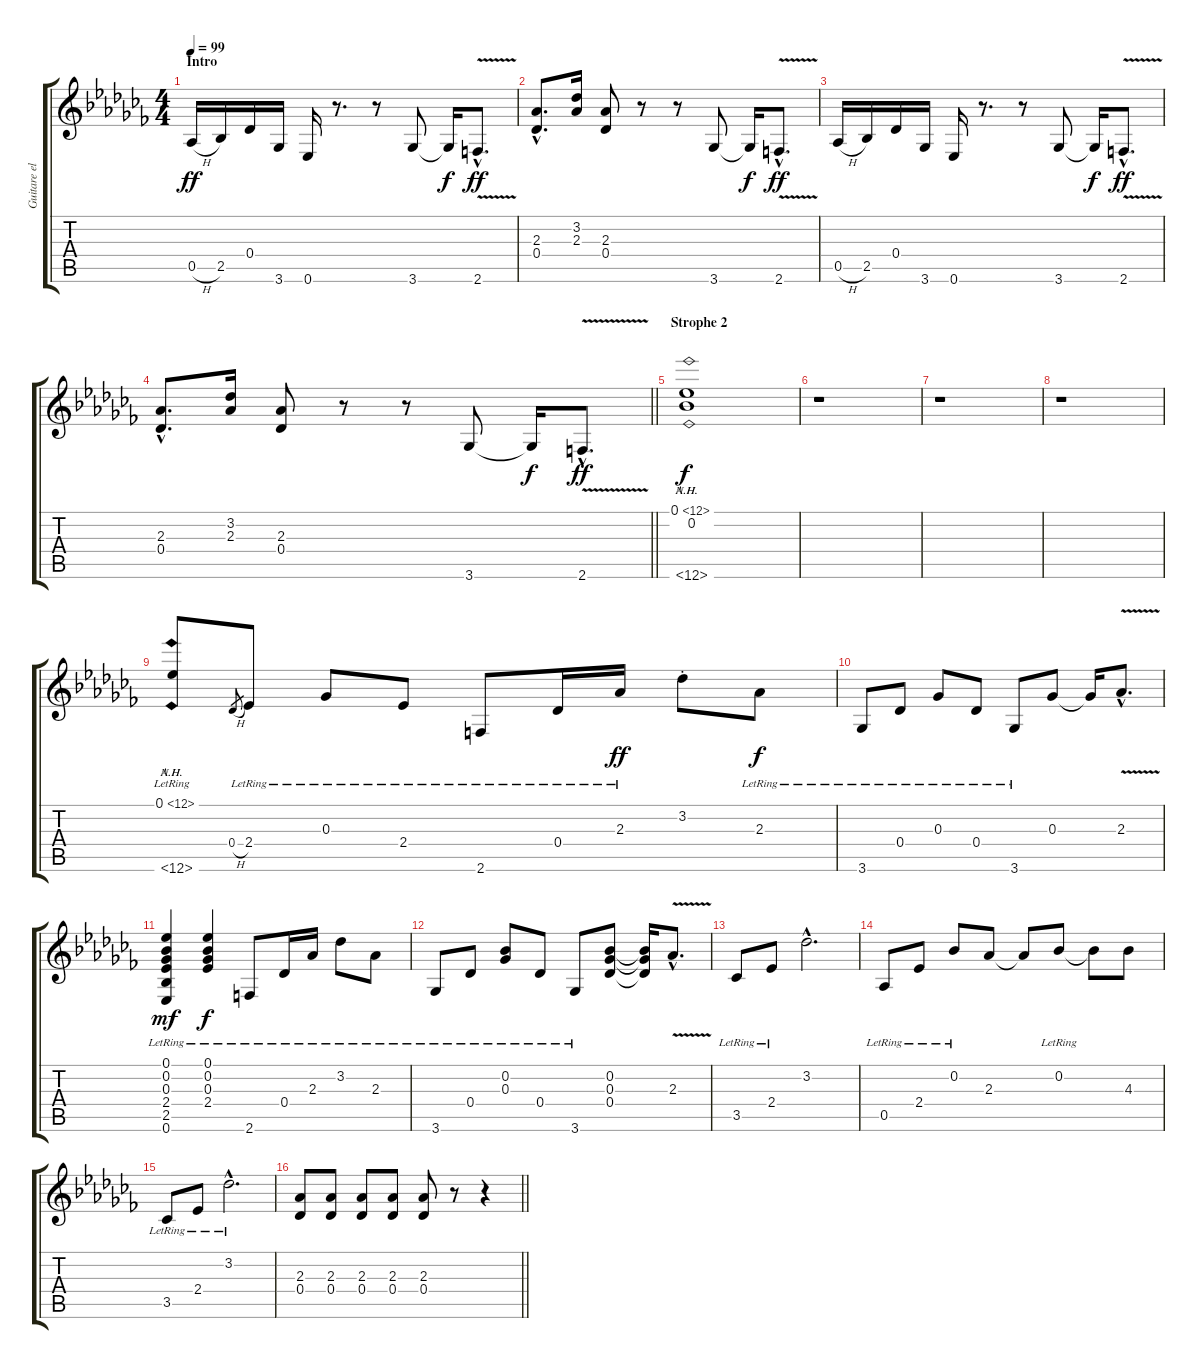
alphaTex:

\track ("Guitare electrique 2" "Guitare el") {instrument electricguitarclean}
\staff {score tabs}
\tuning (Eb4 Bb3 Gb3 Db3 Ab2 Eb2) {hide}
\ts (4 4)
\section ("" "Intro")
\tempo 99
\clef g2
\ks cb
0.5{h}.16{dy ff} 2.5.16 0.4.16 3.6.16 0.6.16 r.8{d} r.8 3.6.8 3.6{t}.16{dy f} 2.6{v hac}.8{d dy ff} |
(2.3{hac} 0.4{hac}).8{d} (3.2 2.3).16 (2.3 0.4).8 r.8 r.8 3.6.8 3.6{t}.16{dy f} 2.6{v hac}.8{d dy ff} |
0.5{h}.16 2.5.16 0.4.16 3.6.16 0.6.16 r.8{d} r.8 3.6.8 3.6{t}.16{dy f} 2.6{v hac}.8{d dy ff} |
\barLineRight lightlight
(2.3{hac} 0.4{hac}).8{d} (3.2 2.3).16 (2.3 0.4).8 r.8 r.8 3.6.8 3.6{t}.16{dy f} 2.6{v hac}.8{d dy ff} |
\section ("" "Strophe 2")
(0.1{ah 12} 0.2 0.6{nh}).1{dy f volume 12 instrument piccolo} |
r.1 |
r.1 |
r.1 |
(0.1{ah 12 lr} 0.6{nh lr}).8 0.4{h}.8{gr} 2.4{lr}.8{volume 12 instrument electricguitarclean} 0.3{lr}.8 2.4{lr}.8 2.6{lr}.8 0.4{lr}.16 2.3{lr}.16{dy ff} 3.2{st}.8 2.3{lr}.8{dy f} |
3.6{lr}.8 0.4{lr}.8 0.3{lr}.8 0.4{lr}.8 3.6{lr}.8 0.3.8 0.3{t}.16 2.3{v hac}.8{d} |
(0.1 0.2 0.3 2.4 2.5{lr} 0.6{lr}).4{dy mf} (0.1 0.2 0.3{lr} 2.4).4{dy f} 2.6{lr}.8 0.4{lr}.16 2.3{lr}.16 3.2{lr}.8 2.3{lr}.8 |
3.6{lr}.8 0.4{lr}.8 (0.2{lr} 0.3{lr}).8 0.4{lr}.8 3.6{lr}.8 (0.2 0.3 0.4).8 (0.2{t} 0.3{t} 0.4{t}).16 2.3{v hac}.8{d} |
3.5{lr}.8 2.4{lr}.8 3.2{hac}.2{d} |
0.5{lr}.8 2.4{lr}.8 0.2{lr}.8 2.3.8 2.3{t}.8 0.2{lr}.8 0.2{t}.8 4.3.8 |
3.5{lr}.8 2.4{lr}.8 3.2{hac lr}.2{d} |
\barLineRight lightlight
(2.3 0.4).8 (2.3 0.4).8 (2.3 0.4).8 (2.3 0.4).8 (2.3 0.4).8 r.8 r.4
